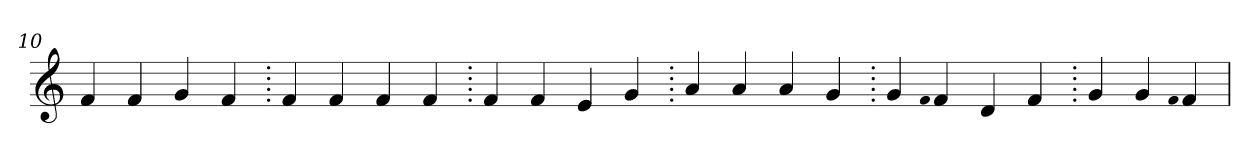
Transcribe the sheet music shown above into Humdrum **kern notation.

**kern
*part1
*staff1
*clefG2
=10.
4f
4f
4g
4f
=20.
4f
4f
4f
4f
=30.
4f
4f
4e
4g
=40.
4a
4a
4a
4g
=50.
4g
qqf
4f
4d
4f
=60.
4g
4g
qqf
4f
=
*-
